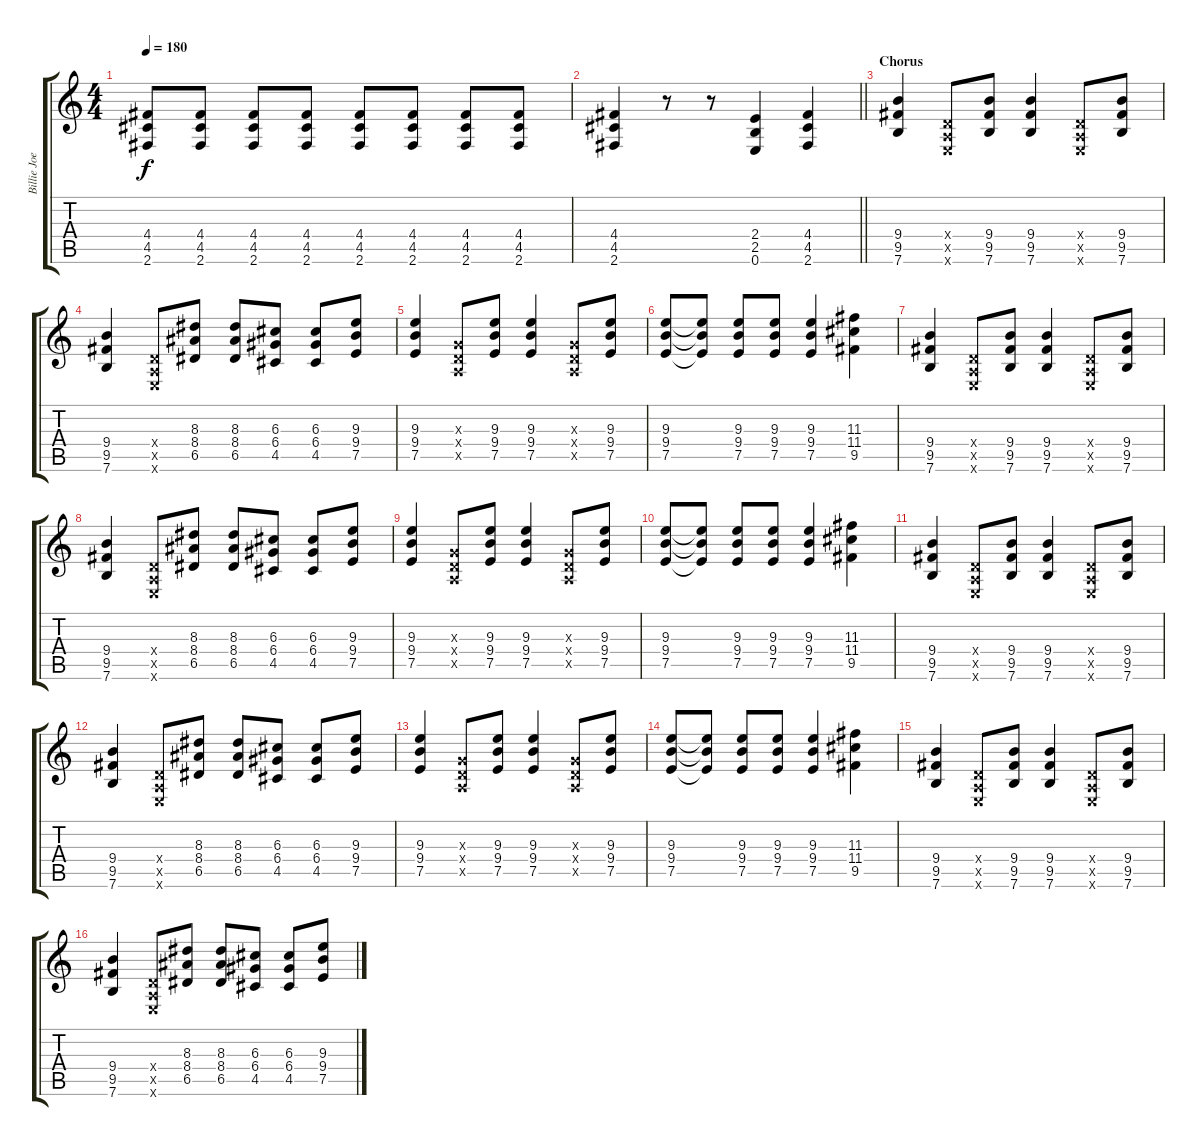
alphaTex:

\track ("Billie Joe Armstrong (Guitar 1)" "Billie Joe") {instrument overdrivenguitar}
\staff {score tabs}
\tuning (E4 B3 G3 D3 A2 E2) {hide}
\ts (4 4)
\tempo 180
\clef g2
\ks c
(4.4 4.5 2.6).8{dy f} (4.4 4.5 2.6).8 (4.4 4.5 2.6).8 (4.4 4.5 2.6).8 (4.4 4.5 2.6).8 (4.4 4.5 2.6).8 (4.4 4.5 2.6).8 (4.4 4.5 2.6).8 |
\barLineRight lightlight
(4.4 4.5 2.6).4 r.8 r.8 (2.4 2.5 0.6).4 (4.4 4.5 2.6).4 |
\section ("" "Chorus")
(9.4 9.5 7.6).4 (0.4{x} 0.5{x} 0.6{x}).8 (9.4 9.5 7.6).8 (9.4 9.5 7.6).4 (0.4{x} 0.5{x} 0.6{x}).8 (9.4 9.5 7.6).8 |
(9.4 9.5 7.6).4 (0.4{x} 0.5{x} 0.6{x}).8 (8.3 8.4 6.5).8 (8.3 8.4 6.5).8 (6.3 6.4 4.5).8 (6.3 6.4 4.5).8 (9.3 9.4 7.5).8 |
(9.3 9.4 7.5).4 (0.3{x} 0.4{x} 0.5{x}).8 (9.3 9.4 7.5).8 (9.3 9.4 7.5).4 (0.3{x} 0.4{x} 0.5{x}).8 (9.3 9.4 7.5).8 |
(9.3 9.4 7.5).8 (9.3{t} 9.4{t} 7.5{t}).8 (9.3 9.4 7.5).8 (9.3 9.4 7.5).8 (9.3 9.4 7.5).4 (11.3 11.4 9.5).4 |
(9.4 9.5 7.6).4 (0.4{x} 0.5{x} 0.6{x}).8 (9.4 9.5 7.6).8 (9.4 9.5 7.6).4 (0.4{x} 0.5{x} 0.6{x}).8 (9.4 9.5 7.6).8 |
(9.4 9.5 7.6).4 (0.4{x} 0.5{x} 0.6{x}).8 (8.3 8.4 6.5).8 (8.3 8.4 6.5).8 (6.3 6.4 4.5).8 (6.3 6.4 4.5).8 (9.3 9.4 7.5).8 |
(9.3 9.4 7.5).4 (0.3{x} 0.4{x} 0.5{x}).8 (9.3 9.4 7.5).8 (9.3 9.4 7.5).4 (0.3{x} 0.4{x} 0.5{x}).8 (9.3 9.4 7.5).8 |
(9.3 9.4 7.5).8 (9.3{t} 9.4{t} 7.5{t}).8 (9.3 9.4 7.5).8 (9.3 9.4 7.5).8 (9.3 9.4 7.5).4 (11.3 11.4 9.5).4 |
(9.4 9.5 7.6).4 (0.4{x} 0.5{x} 0.6{x}).8 (9.4 9.5 7.6).8 (9.4 9.5 7.6).4 (0.4{x} 0.5{x} 0.6{x}).8 (9.4 9.5 7.6).8 |
(9.4 9.5 7.6).4 (0.4{x} 0.5{x} 0.6{x}).8 (8.3 8.4 6.5).8 (8.3 8.4 6.5).8 (6.3 6.4 4.5).8 (6.3 6.4 4.5).8 (9.3 9.4 7.5).8 |
(9.3 9.4 7.5).4 (0.3{x} 0.4{x} 0.5{x}).8 (9.3 9.4 7.5).8 (9.3 9.4 7.5).4 (0.3{x} 0.4{x} 0.5{x}).8 (9.3 9.4 7.5).8 |
(9.3 9.4 7.5).8 (9.3{t} 9.4{t} 7.5{t}).8 (9.3 9.4 7.5).8 (9.3 9.4 7.5).8 (9.3 9.4 7.5).4 (11.3 11.4 9.5).4 |
(9.4 9.5 7.6).4 (0.4{x} 0.5{x} 0.6{x}).8 (9.4 9.5 7.6).8 (9.4 9.5 7.6).4 (0.4{x} 0.5{x} 0.6{x}).8 (9.4 9.5 7.6).8 |
(9.4 9.5 7.6).4 (0.4{x} 0.5{x} 0.6{x}).8 (8.3 8.4 6.5).8 (8.3 8.4 6.5).8 (6.3 6.4 4.5).8 (6.3 6.4 4.5).8 (9.3 9.4 7.5).8
